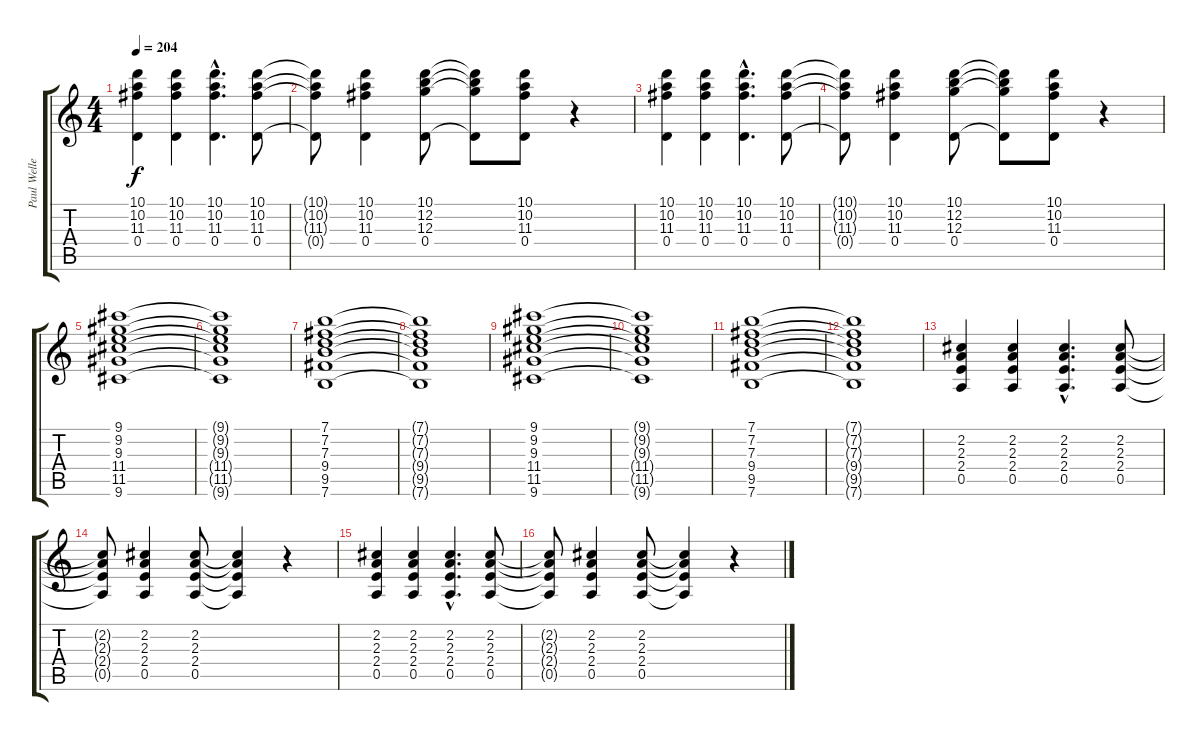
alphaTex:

\track ("Paul Weller" "Paul Welle") {instrument electricguitarclean}
\staff {score tabs}
\tuning (E4 B3 G3 D3 A2 E2) {hide}
\ts (4 4)
\tempo 204
\clef g2
\ks c
(10.1 10.2 11.3 0.4).4{dy f} (10.1 10.2 11.3 0.4).4 (10.1{hac} 10.2{hac} 11.3{hac} 0.4{hac}).4{d} (10.1 10.2 11.3 0.4).8 |
(10.1{t} 10.2{t} 11.3{t} 0.4{t}).8 (10.1 10.2 11.3 0.4).4 (10.1 12.2 12.3 0.4).8 (10.1{t} 12.2{t} 12.3{t} 0.4{t}).8 (10.1 10.2 11.3 0.4).8 r.4 |
(10.1 10.2 11.3 0.4).4 (10.1 10.2 11.3 0.4).4 (10.1{hac} 10.2{hac} 11.3{hac} 0.4{hac}).4{d} (10.1 10.2 11.3 0.4).8 |
(10.1{t} 10.2{t} 11.3{t} 0.4{t}).8 (10.1 10.2 11.3 0.4).4 (10.1 12.2 12.3 0.4).8 (10.1{t} 12.2{t} 12.3{t} 0.4{t}).8 (10.1 10.2 11.3 0.4).8 r.4 |
(9.1 9.2 9.3 11.4 11.5 9.6).1 |
(9.1{t} 9.2{t} 9.3{t} 11.4{t} 11.5{t} 9.6{t}).1 |
(7.1 7.2 7.3 9.4 9.5 7.6).1 |
(7.1{t} 7.2{t} 7.3{t} 9.4{t} 9.5{t} 7.6{t}).1 |
(9.1 9.2 9.3 11.4 11.5 9.6).1 |
(9.1{t} 9.2{t} 9.3{t} 11.4{t} 11.5{t} 9.6{t}).1 |
(7.1 7.2 7.3 9.4 9.5 7.6).1 |
(7.1{t} 7.2{t} 7.3{t} 9.4{t} 9.5{t} 7.6{t}).1 |
(2.2 2.3 2.4 0.5).4 (2.2 2.3 2.4 0.5).4 (2.2{hac} 2.3{hac} 2.4{hac} 0.5{hac}).4{d} (2.2 2.3 2.4 0.5).8 |
(2.2{t} 2.3{t} 2.4{t} 0.5{t}).8 (2.2 2.3 2.4 0.5).4 (2.2 2.3 2.4 0.5).8 (2.2{t} 2.3{t} 2.4{t} 0.5{t}).4 r.4 |
(2.2 2.3 2.4 0.5).4 (2.2 2.3 2.4 0.5).4 (2.2{hac} 2.3{hac} 2.4{hac} 0.5{hac}).4{d} (2.2 2.3 2.4 0.5).8 |
(2.2{t} 2.3{t} 2.4{t} 0.5{t}).8 (2.2 2.3 2.4 0.5).4 (2.2 2.3 2.4 0.5).8 (2.2{t} 2.3{t} 2.4{t} 0.5{t}).4 r.4
